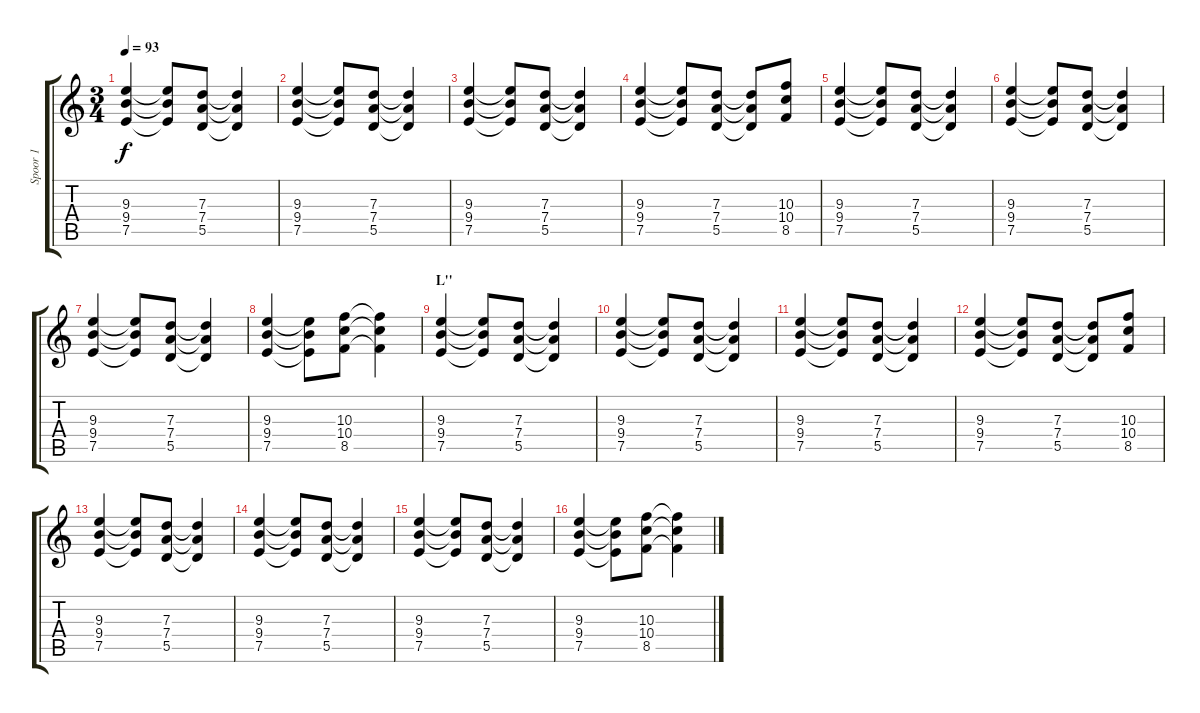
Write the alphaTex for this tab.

\track ("Spoor 1" "Spoor 1") {instrument electricguitarclean}
\staff {score tabs}
\tuning (E4 B3 G3 D3 A2 E2) {hide}
\ts (3 4)
\tempo 93
\clef g2
\ks c
(9.3 9.4 7.5).4{dy f} (9.3{t} 9.4{t} 7.5{t}).8 (7.3 7.4 5.5).8 (7.3{t} 7.4{t} 5.5{t}).4 |
(9.3 9.4 7.5).4 (9.3{t} 9.4{t} 7.5{t}).8 (7.3 7.4 5.5).8 (7.3{t} 7.4{t} 5.5{t}).4 |
(9.3 9.4 7.5).4 (9.3{t} 9.4{t} 7.5{t}).8 (7.3 7.4 5.5).8 (7.3{t} 7.4{t} 5.5{t}).4 |
(9.3 9.4 7.5).4 (9.3{t} 9.4{t} 7.5{t}).8 (7.3 7.4 5.5).8 (7.3{t} 7.4{t} 5.5{t}).8 (10.3 10.4 8.5).8 |
(9.3 9.4 7.5).4 (9.3{t} 9.4{t} 7.5{t}).8 (7.3 7.4 5.5).8 (7.3{t} 7.4{t} 5.5{t}).4 |
(9.3 9.4 7.5).4 (9.3{t} 9.4{t} 7.5{t}).8 (7.3 7.4 5.5).8 (7.3{t} 7.4{t} 5.5{t}).4 |
(9.3 9.4 7.5).4 (9.3{t} 9.4{t} 7.5{t}).8 (7.3 7.4 5.5).8 (7.3{t} 7.4{t} 5.5{t}).4 |
(9.3 9.4 7.5).4 (9.3{t} 9.4{t} 7.5{t}).8 (10.3 10.4 8.5).8 (10.3{t} 10.4{t} 8.5{t}).4 |
\section ("" "L''")
(9.3 9.4 7.5).4 (9.3{t} 9.4{t} 7.5{t}).8 (7.3 7.4 5.5).8 (7.3{t} 7.4{t} 5.5{t}).4 |
(9.3 9.4 7.5).4 (9.3{t} 9.4{t} 7.5{t}).8 (7.3 7.4 5.5).8 (7.3{t} 7.4{t} 5.5{t}).4 |
(9.3 9.4 7.5).4 (9.3{t} 9.4{t} 7.5{t}).8 (7.3 7.4 5.5).8 (7.3{t} 7.4{t} 5.5{t}).4 |
(9.3 9.4 7.5).4 (9.3{t} 9.4{t} 7.5{t}).8 (7.3 7.4 5.5).8 (7.3{t} 7.4{t} 5.5{t}).8 (10.3 10.4 8.5).8 |
(9.3 9.4 7.5).4 (9.3{t} 9.4{t} 7.5{t}).8 (7.3 7.4 5.5).8 (7.3{t} 7.4{t} 5.5{t}).4 |
(9.3 9.4 7.5).4 (9.3{t} 9.4{t} 7.5{t}).8 (7.3 7.4 5.5).8 (7.3{t} 7.4{t} 5.5{t}).4 |
(9.3 9.4 7.5).4 (9.3{t} 9.4{t} 7.5{t}).8 (7.3 7.4 5.5).8 (7.3{t} 7.4{t} 5.5{t}).4 |
(9.3 9.4 7.5).4 (9.3{t} 9.4{t} 7.5{t}).8 (10.3 10.4 8.5).8 (10.3{t} 10.4{t} 8.5{t}).4
